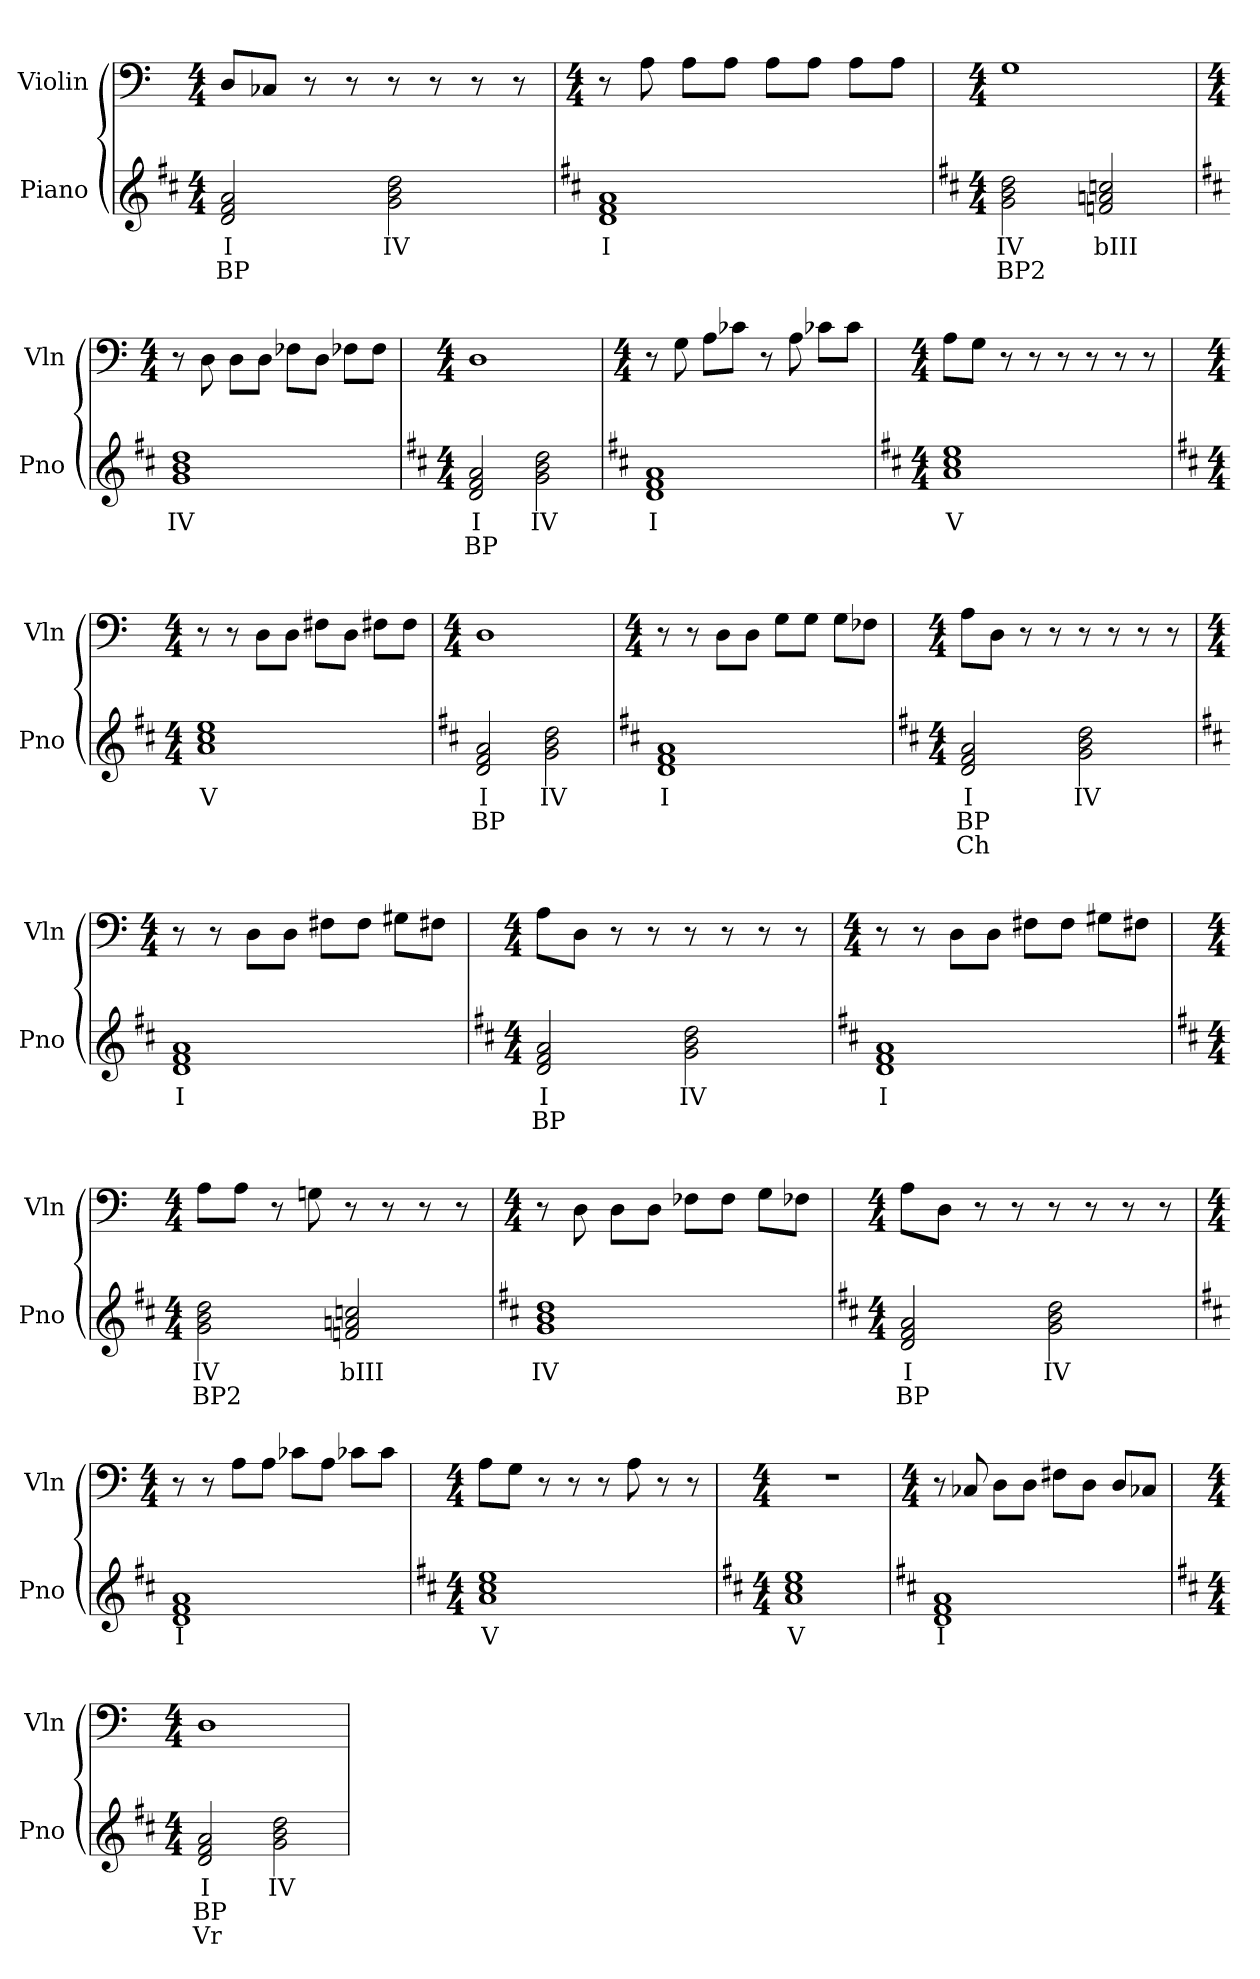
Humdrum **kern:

**kern	**text	**text	**text	**kern
*part2	*part2	*part2	*part2	*part1
*staff2	*staff2	*staff2	*staff2	*staff1
*I"Piano	*	*	*	*I"Violin
*I'Pno	*	*	*	*I'Vln
*k[f#c#]	*	*	*	*
*D:	*	*	*	*
*M4/4	*	*	*	*M4/4
=	=	=	=	=
2d 2f# 2a	I	BP	.	8DL
.	.	.	.	8C-XJ
.	.	.	.	8r
.	.	.	.	8r
2g 2b 2dd	IV	.	.	8r
.	.	.	.	8r
.	.	.	.	8r
.	.	.	.	8r
=	=	=	=	=
*k[f#c#]	*	*	*	*
*D:	*	*	*	*
*	*	*	*	*M4/4
1d 1f# 1a	I	.	.	8r
.	.	.	.	8A
.	.	.	.	8AL
.	.	.	.	8AJ
.	.	.	.	8AL
.	.	.	.	8AJ
.	.	.	.	8AL
.	.	.	.	8AJ
=	=	=	=	=
*k[f#c#]	*	*	*	*
*D:	*	*	*	*
*M4/4	*	*	*	*M4/4
2g 2b 2dd	IV	BP2	.	1G
2fn 2an 2ccn	bIII	.	.	.
=	=	=	=	=
*k[f#c#]	*	*	*	*
*D:	*	*	*	*
*	*	*	*	*M4/4
1g 1b 1dd	IV	.	.	8r
.	.	.	.	8D
.	.	.	.	8DL
.	.	.	.	8DJ
.	.	.	.	8F-XL
.	.	.	.	8DJ
.	.	.	.	8F-XL
.	.	.	.	8F-J
=	=	=	=	=
*k[f#c#]	*	*	*	*
*D:	*	*	*	*
*M4/4	*	*	*	*M4/4
2d 2f# 2a	I	BP	.	1D
2g 2b 2dd	IV	.	.	.
=	=	=	=	=
*k[f#c#]	*	*	*	*
*D:	*	*	*	*
*	*	*	*	*M4/4
1d 1f# 1a	I	.	.	8r
.	.	.	.	8G
.	.	.	.	8AL
.	.	.	.	8c-XJ
.	.	.	.	8r
.	.	.	.	8A
.	.	.	.	8c-XL
.	.	.	.	8c-J
=	=	=	=	=
*k[f#c#]	*	*	*	*
*D:	*	*	*	*
*M4/4	*	*	*	*M4/4
1a 1cc# 1ee	V	.	.	8AL
.	.	.	.	8GJ
.	.	.	.	8r
.	.	.	.	8r
.	.	.	.	8r
.	.	.	.	8r
.	.	.	.	8r
.	.	.	.	8r
=	=	=	=	=
*k[f#c#]	*	*	*	*
*D:	*	*	*	*
*M4/4	*	*	*	*M4/4
1a 1cc# 1ee	V	.	.	8r
.	.	.	.	8r
.	.	.	.	8DL
.	.	.	.	8DJ
.	.	.	.	8F#XL
.	.	.	.	8DJ
.	.	.	.	8F#XL
.	.	.	.	8F#J
=	=	=	=	=
*k[f#c#]	*	*	*	*
*D:	*	*	*	*
*	*	*	*	*M4/4
2d 2f# 2a	I	BP	.	1D
2g 2b 2dd	IV	.	.	.
=	=	=	=	=
*k[f#c#]	*	*	*	*
*D:	*	*	*	*
*	*	*	*	*M4/4
1d 1f# 1a	I	.	.	8r
.	.	.	.	8r
.	.	.	.	8DL
.	.	.	.	8DJ
.	.	.	.	8GL
.	.	.	.	8GJ
.	.	.	.	8GL
.	.	.	.	8F-XJ
=	=	=	=	=
*k[f#c#]	*	*	*	*
*D:	*	*	*	*
*M4/4	*	*	*	*M4/4
2d 2f# 2a	I	BP	Ch	8AL
.	.	.	.	8DJ
.	.	.	.	8r
.	.	.	.	8r
2g 2b 2dd	IV	.	.	8r
.	.	.	.	8r
.	.	.	.	8r
.	.	.	.	8r
=	=	=	=	=
*k[f#c#]	*	*	*	*
*D:	*	*	*	*
*	*	*	*	*M4/4
1d 1f# 1a	I	.	.	8r
.	.	.	.	8r
.	.	.	.	8DL
.	.	.	.	8DJ
.	.	.	.	8F#XL
.	.	.	.	8F#J
.	.	.	.	8G#XL
.	.	.	.	8F#XJ
=	=	=	=	=
*k[f#c#]	*	*	*	*
*D:	*	*	*	*
*M4/4	*	*	*	*M4/4
2d 2f# 2a	I	BP	.	8AL
.	.	.	.	8DJ
.	.	.	.	8r
.	.	.	.	8r
2g 2b 2dd	IV	.	.	8r
.	.	.	.	8r
.	.	.	.	8r
.	.	.	.	8r
=	=	=	=	=
*k[f#c#]	*	*	*	*
*D:	*	*	*	*
*	*	*	*	*M4/4
1d 1f# 1a	I	.	.	8r
.	.	.	.	8r
.	.	.	.	8DL
.	.	.	.	8DJ
.	.	.	.	8F#XL
.	.	.	.	8F#J
.	.	.	.	8G#XL
.	.	.	.	8F#XJ
=	=	=	=	=
*k[f#c#]	*	*	*	*
*D:	*	*	*	*
*M4/4	*	*	*	*M4/4
2g 2b 2dd	IV	BP2	.	8AL
.	.	.	.	8AJ
.	.	.	.	8r
.	.	.	.	8Gn
2fn 2an 2ccn	bIII	.	.	8r
.	.	.	.	8r
.	.	.	.	8r
.	.	.	.	8r
=	=	=	=	=
*k[f#c#]	*	*	*	*
*D:	*	*	*	*
*	*	*	*	*M4/4
1g 1b 1dd	IV	.	.	8r
.	.	.	.	8D
.	.	.	.	8DL
.	.	.	.	8DJ
.	.	.	.	8F-XL
.	.	.	.	8F-J
.	.	.	.	8GL
.	.	.	.	8F-XJ
=	=	=	=	=
*k[f#c#]	*	*	*	*
*D:	*	*	*	*
*M4/4	*	*	*	*M4/4
2d 2f# 2a	I	BP	.	8AL
.	.	.	.	8DJ
.	.	.	.	8r
.	.	.	.	8r
2g 2b 2dd	IV	.	.	8r
.	.	.	.	8r
.	.	.	.	8r
.	.	.	.	8r
=	=	=	=	=
*k[f#c#]	*	*	*	*
*D:	*	*	*	*
*	*	*	*	*M4/4
1d 1f# 1a	I	.	.	8r
.	.	.	.	8r
.	.	.	.	8AL
.	.	.	.	8AJ
.	.	.	.	8c-XL
.	.	.	.	8AJ
.	.	.	.	8c-XL
.	.	.	.	8c-J
=	=	=	=	=
*k[f#c#]	*	*	*	*
*D:	*	*	*	*
*M4/4	*	*	*	*M4/4
1a 1cc# 1ee	V	.	.	8AL
.	.	.	.	8GJ
.	.	.	.	8r
.	.	.	.	8r
.	.	.	.	8r
.	.	.	.	8A
.	.	.	.	8r
.	.	.	.	8r
=	=	=	=	=
*k[f#c#]	*	*	*	*
*D:	*	*	*	*
*M4/4	*	*	*	*M4/4
1a 1cc# 1ee	V	.	.	1r
=	=	=	=	=
*k[f#c#]	*	*	*	*
*D:	*	*	*	*
*	*	*	*	*M4/4
1d 1f# 1a	I	.	.	8r
.	.	.	.	8C-X
.	.	.	.	8DL
.	.	.	.	8DJ
.	.	.	.	8F#XL
.	.	.	.	8DJ
.	.	.	.	8DL
.	.	.	.	8C-XJ
=	=	=	=	=
*k[f#c#]	*	*	*	*
*D:	*	*	*	*
*M4/4	*	*	*	*M4/4
2d 2f# 2a	I	BP	Vr	1D
2g 2b 2dd	IV	.	.	.
=	=	=	=	=
*-	*-	*-	*-	*-
